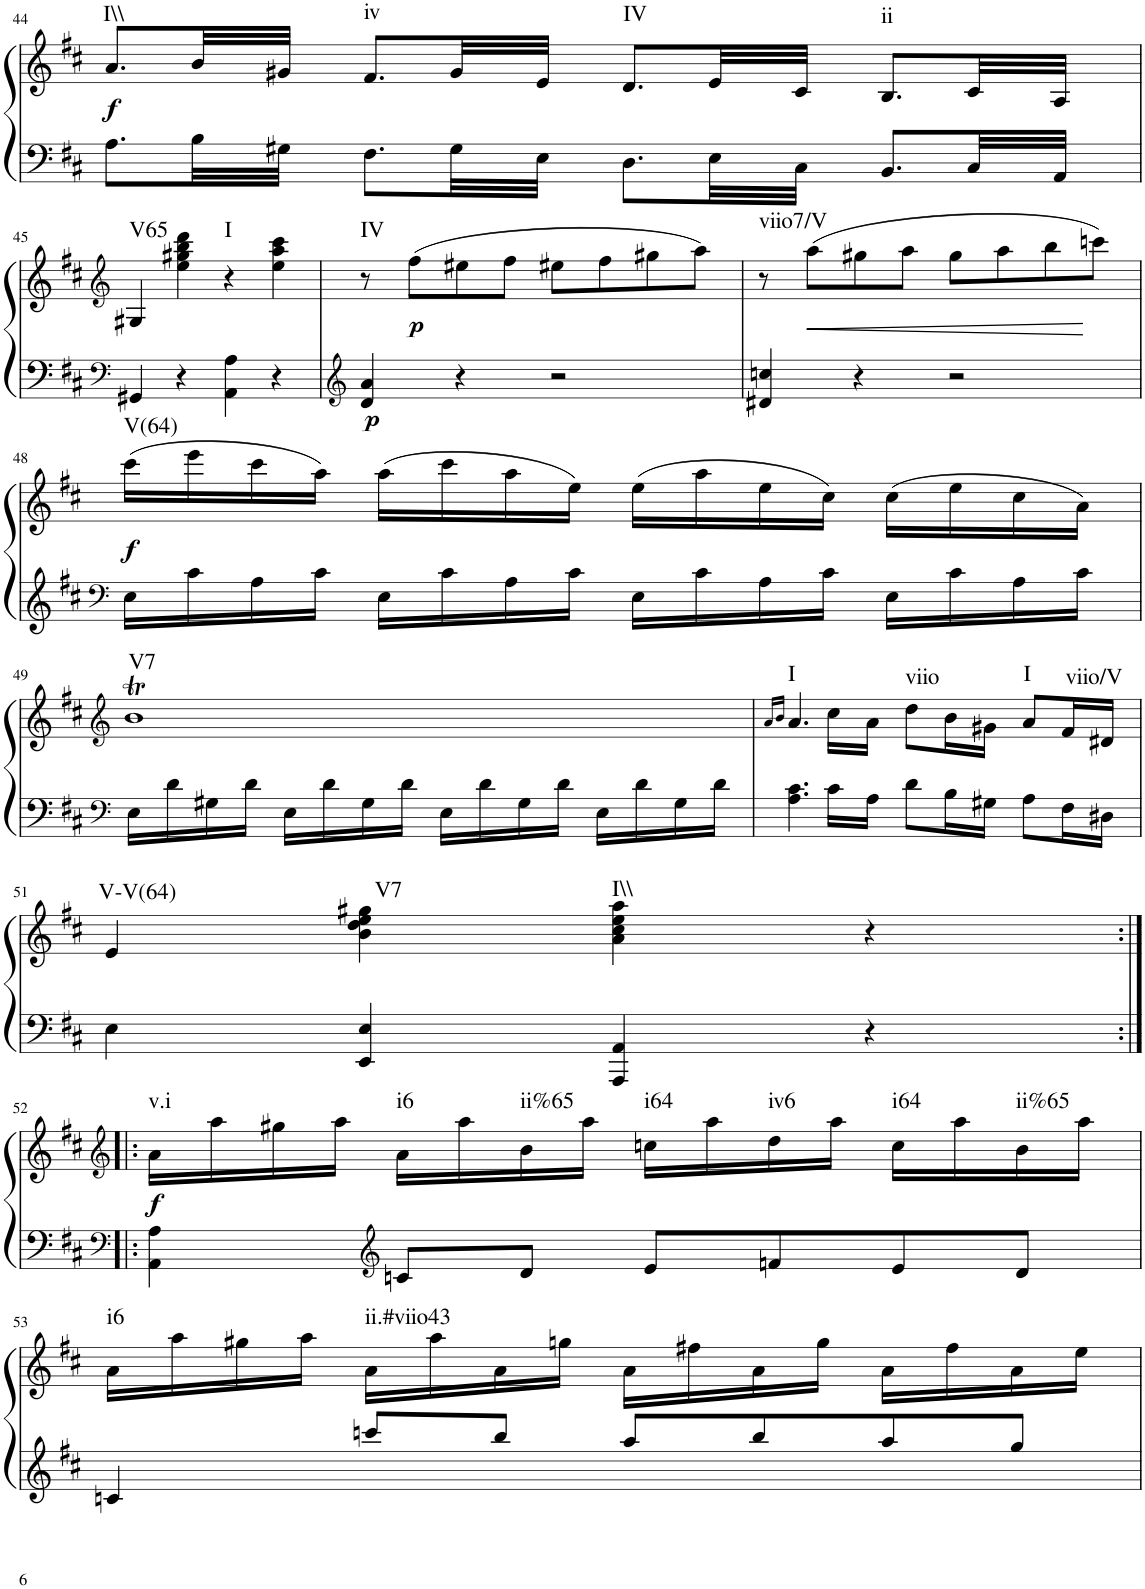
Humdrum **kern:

**kern	**kern	**dynam	**harte
*part1	*part1	*part1	*part1
*staff2	*staff1	*staff1/2	*
*I"unbenannt2	*	*	*
!!LO:PB:g=z
*clefF4	*clefG2	*	*
*k[f#c#]	*k[f#c#]	*	*
*M4/4	*M4/4	*	*
=44	=44	=44	=44
!	!	!LO:DY:b	!LO:H:kt=I\\
8.A\L	8.a/L	f	N
32B\LL	32b/LL	.	.
32G#X\JJJ	32g#X/JJJ	.	.
!	!	!	!LO:H:kt=iv
8.F#\L	8.f#/L	.	N
32G#\LL	32g#/LL	.	.
32E\JJJ	32e/JJJ	.	.
!	!	!	!LO:H:kt=IV
8.D\L	8.d/L	.	N
32E\LL	32e/LL	.	.
32C#\JJJ	32c#/JJJ	.	.
!	!	!	!LO:H:kt=ii
8.BB/L	8.B/L	.	N
32C#/LL	32c#/LL	.	.
32AA/JJJ	32A/JJJ	.	.
!!LO:LB:g=z
=45	=45	=45	=45
*clefF4	*clefG2	*	*
!	!	!	!LO:H:kt=V65
4GG#X/	4G#X/	.	N
4r	4ee\ 4gg#X\ 4bb\ 4ddd\	.	.
!	!	!	!LO:H:kt=I
4AA\ 4A\	4r	.	N
4r	4ee\ 4aa\ 4ccc#\	.	.
=46	=46	=46	=46
*clefG2	*	*	*
!	!	!LO:DY:b=2	!LO:H:kt=IV
4d/ 4a/	8r	p	N
!	!	!LO:DY:b	!
.	(8ff#\L	p	.
4r	8ee#X\	.	.
.	8ff#\J	.	.
2r	8ee#X\L	.	.
.	8ff#\	.	.
.	8gg#X\	.	.
.	8aa\J)	.	.
=47	=47	=47	=47
!	!	!	!LO:H:kt=viio7/V
4d#X/ 4ccn/	8r	.	N
!	!	!LO:HP:b	!
.	(8aa\L	<	.
4r	8gg#X\	.	.
.	8aa\J	.	.
2r	8gg#\L	.	.
.	8aa\	.	.
.	8bb\	.	.
.	8cccn\J)	[	.
!!LO:LB:g=z
=48	=48	=48	=48
*clefF4	*	*	*
!	!	!LO:DY:b	!LO:H:kt=V(64)
16E\LL	(16ccc#\LL	f	N
16c#\	16eee\	.	.
16A\	16ccc#\	.	.
16c#\JJ	16aa\JJ)	.	.
16E\LL	(16aa\LL	.	.
16c#\	16ccc#\	.	.
16A\	16aa\	.	.
16c#\JJ	16ee\JJ)	.	.
16E\LL	(16ee\LL	.	.
16c#\	16aa\	.	.
16A\	16ee\	.	.
16c#\JJ	16cc#\JJ)	.	.
16E\LL	(16cc#\LL	.	.
16c#\	16ee\	.	.
16A\	16cc#\	.	.
16c#\JJ	16a\JJ)	.	.
!!LO:LB:g=z
=49	=49	=49	=49
*clefF4	*clefG2	*	*
!	!	!	!LO:H:kt=V7
16E\LL	1bT	.	N
16d\	.	.	.
16G#X\	.	.	.
16d\JJ	.	.	.
16E\LL	.	.	.
16d\	.	.	.
16G#\	.	.	.
16d\JJ	.	.	.
16E\LL	.	.	.
16d\	.	.	.
16G#\	.	.	.
16d\JJ	.	.	.
16E\LL	.	.	.
16d\	.	.	.
16G#\	.	.	.
16d\JJ	.	.	.
=50	=50	=50	=50
.	16qa/LL	.	.
.	16qb/JJ	.	.
!	!	!	!LO:H:kt=I
4.A\ 4.c#\	4.a/	.	N
16c#\LL	16cc#\LL	.	.
16A\JJ	16a\JJ	.	.
!	!	!	!LO:H:kt=viio
8d\L	8dd\L	.	N
16B\L	16b\L	.	.
16G#X\JJ	16g#X\JJ	.	.
!	!	!	!LO:H:kt=I
8A\L	8a/L	.	N
16F#\L	16f#/L	.	.
!	!	!	!LO:H:kt=viio/V
16D#X\JJ	16d#X/JJ	.	N
!!LO:LB:g=z
=51	=51	=51	=51
!	!	!	!LO:H:kt=V-V(64)
4E\	4e/	.	N
!	!	!	!LO:H:kt=V7
4EE/ 4E/	4b\ 4dd\ 4ee\ 4gg#X\	.	N
!	!	!	!LO:H:kt=I\\
4AAA/ 4AA/	4a\ 4cc#\ 4ee\ 4aa\	.	N
4r	4r	.	.
!!LO:LB:g=z
=52:|!|:	=52:|!|:	=52:|!|:	=52:|!|:
*clefF4	*clefG2	*	*
!	!	!LO:DY:b	!LO:H:kt=v.i
4AA\ 4A\	16a\LL	f	N
.	16aa\	.	.
.	16gg#X\	.	.
.	16aa\JJ	.	.
*clefG2	*	*	*
!	!	!	!LO:H:kt=i6
8cn/L	16a\LL	.	N
.	16aa\	.	.
!	!	!	!LO:H:kt=ii%65
8d/J	16b\	.	N
.	16aa\JJ	.	.
!	!	!	!LO:H:kt=i64
8e/L	16ccn\LL	.	N
.	16aa\	.	.
!	!	!	!LO:H:kt=iv6
8fn/	16dd\	.	N
.	16aa\JJ	.	.
!	!	!	!LO:H:kt=i64
8e/	16cc\LL	.	N
.	16aa\	.	.
!	!	!	!LO:H:kt=ii%65
8d/J	16b\	.	N
.	16aa\JJ	.	.
!!LO:LB:g=z
=53	=53	=53	=53
!	!	!	!LO:H:kt=i6
4cn/	16a\LL	.	N
.	16aa\	.	.
.	16gg#X\	.	.
.	16aa\JJ	.	.
!	!	!	!LO:H:kt=ii.#viio43
8cccn/L	16a\LL	.	N
.	16aa\	.	.
8bb/J	16a\	.	.
.	16ggn\JJ	.	.
8aa/L	16a\LL	.	.
.	16ff#X\	.	.
8bb/	16a\	.	.
.	16gg\JJ	.	.
8aa/	16a\LL	.	.
.	16ff#\	.	.
8gg/J	16a\	.	.
.	16ee\JJ	.	.
=	=	=	=
*-	*-	*-	*-
